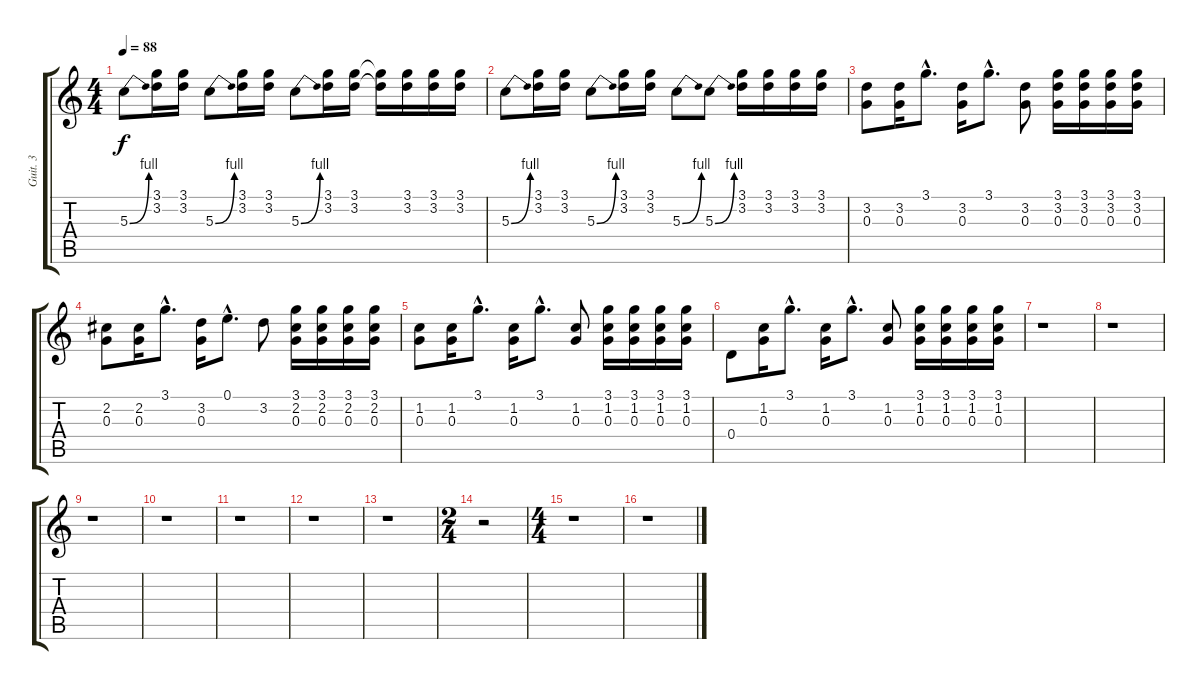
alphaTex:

\track ("Guit. 3" "Guit. 3") {instrument overdrivenguitar}
\staff {score tabs}
\tuning (E4 B3 G3 D3 A2 E2) {hide}
\ts (4 4)
\tempo 88
\clef g2
\ks c
5.3{be (bend 0 0 60 4)}.8{dy f} (3.1 3.2).16 (3.1 3.2).16 5.3{be (bend 0 0 60 4)}.8 (3.1 3.2).16 (3.1 3.2).16 5.3{be (bend 0 0 60 4)}.8 (3.1 3.2).16 (3.1 3.2).16 (3.1{t} 3.2{t}).16 (3.1 3.2).16 (3.1 3.2).16 (3.1 3.2).16 |
5.3{be (bend 0 0 60 4)}.8 (3.1 3.2).16 (3.1 3.2).16 5.3{be (bend 0 0 60 4)}.8 (3.1 3.2).16 (3.1 3.2).16 5.3{be (bend 0 0 60 4)}.8 5.3{be (bend 0 0 60 4)}.8 (3.1 3.2).16 (3.1 3.2).16 (3.1 3.2).16 (3.1 3.2).16 |
(3.2 0.3).8 (3.2 0.3).16 3.1{hac}.8{d} (3.2 0.3).16 3.1{hac}.8{d} (3.2 0.3).8 (3.1 3.2 0.3).16 (3.1 3.2 0.3).16 (3.1 3.2 0.3).16 (3.1 3.2 0.3).16 |
(2.2 0.3).8 (2.2 0.3).16 3.1{hac}.8{d} (3.2 0.3).16 0.1{hac}.8{d} 3.2.8 (3.1 2.2 0.3).16 (3.1 2.2 0.3).16 (3.1 2.2 0.3).16 (3.1 2.2 0.3).16 |
(1.2 0.3).8 (1.2 0.3).16 3.1{hac}.8{d} (1.2 0.3).16 3.1{hac}.8{d} (1.2 0.3).8 (3.1 1.2 0.3).16 (3.1 1.2 0.3).16 (3.1 1.2 0.3).16 (3.1 1.2 0.3).16 |
0.4.8 (1.2 0.3).16 3.1{hac}.8{d} (1.2 0.3).16 3.1{hac}.8{d} (1.2 0.3).8 (3.1 1.2 0.3).16 (3.1 1.2 0.3).16 (3.1 1.2 0.3).16 (3.1 1.2 0.3).16 |
r.1 |
r.1 |
r.1 |
r.1 |
r.1 |
r.1 |
r.1 |
\ts (2 4)
r.2 |
\ts (4 4)
r.1 |
r.1
